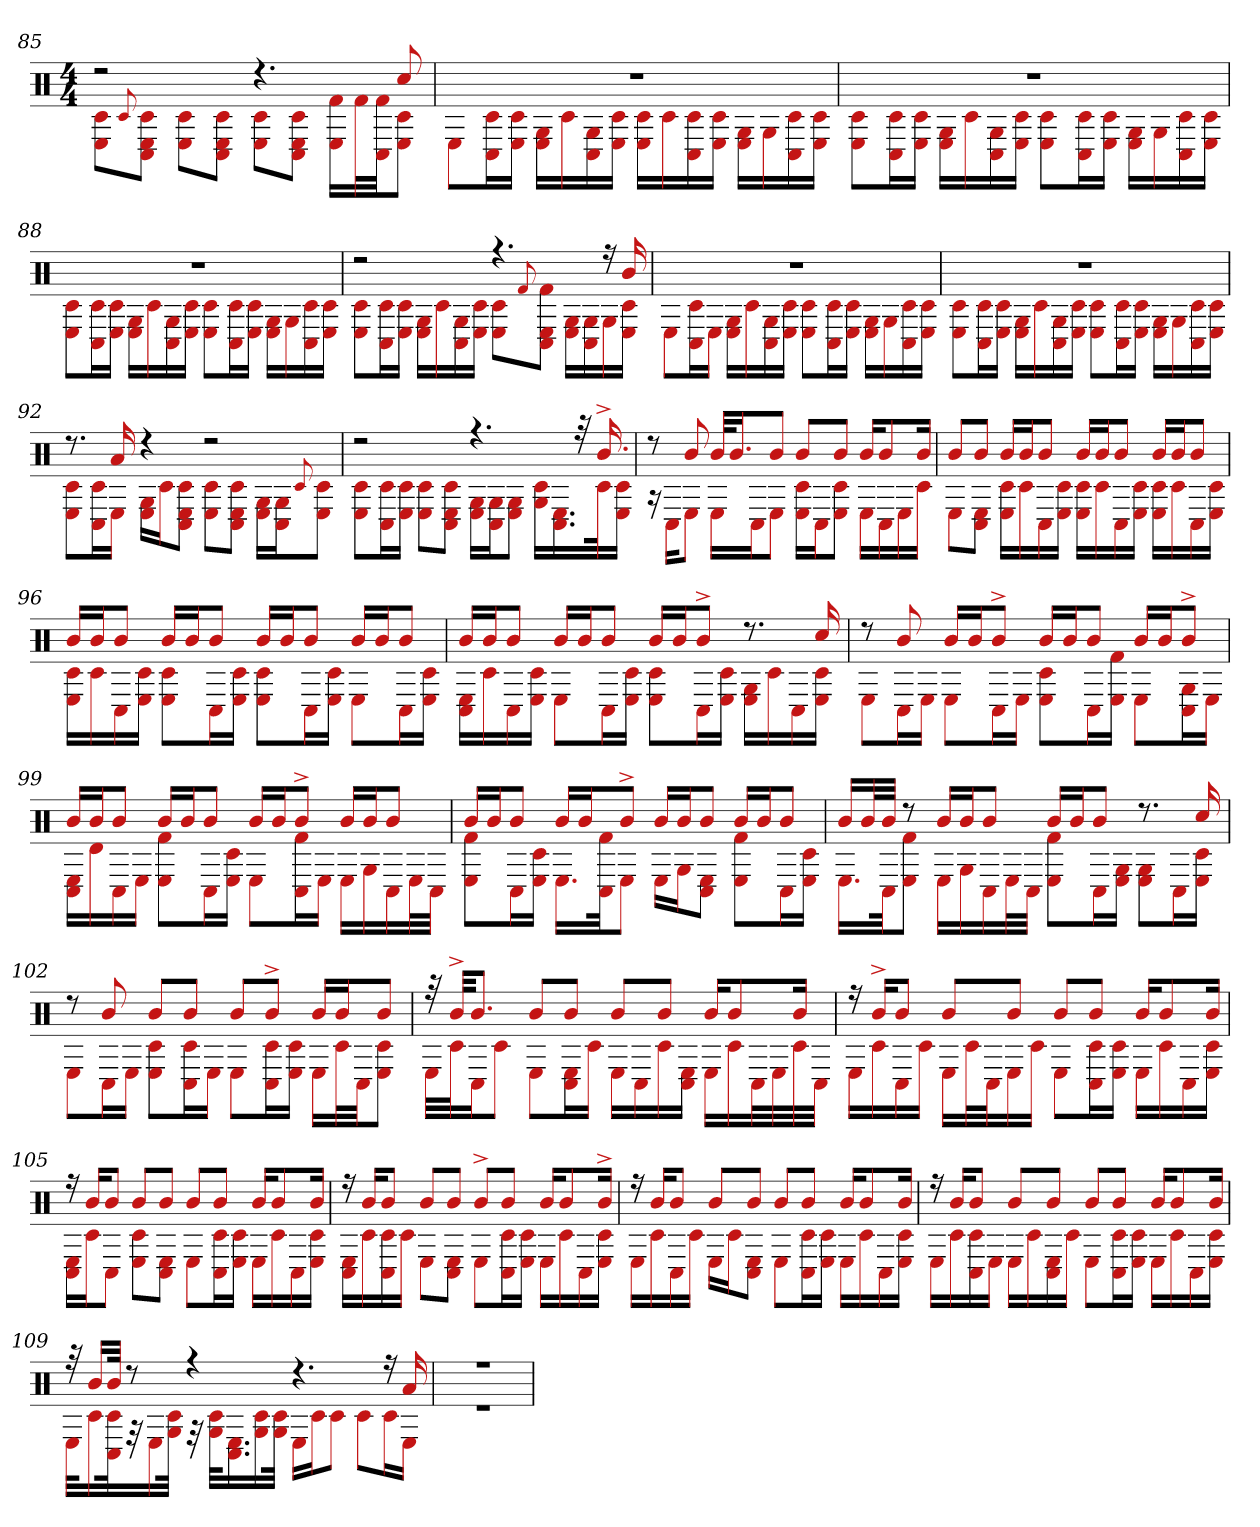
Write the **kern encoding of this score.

**kern
*part1
*staff1
*clefX
*k[]
*M4/4
=85
*^
2r	8E 8c#L
.	8qqc#
.	8C# 8c# 8EJ
.	8E 8c#L
.	8C# 8E 8c#J
4.r	8E 8c#L
.	8C# 8E 8c#J
.	16f# 16ELL
.	32f#L
.	32C# 32f#JJ
8cc#	8c# 8EJ
=86	=86
1r	8EL
.	16C# 16c#L
.	16c# 16EJJ
.	16G 16ELL
.	16c#
.	16C# 16G
.	16c# 16EJJ
.	16c# 16ELL
.	16c#
.	16C# 16c#
.	16c# 16EJJ
.	16G 16ELL
.	16G
.	16C# 16c#
.	16c# 16EJJ
=87	=87
1r	8E 8c#L
.	16c# 16C#L
.	16c# 16EJJ
.	16G 16ELL
.	16c#
.	16C# 16G
.	16c# 16EJJ
.	8E 8c#L
.	16C# 16c#L
.	16E 16c#JJ
.	16G 16ELL
.	16G
.	16c# 16C#
.	16c# 16EJJ
=88	=88
1r	8E 8c#L
.	16c# 16C#L
.	16c# 16EJJ
.	16G 16ELL
.	16c#
.	16C# 16G
.	16c# 16EJJ
.	8E 8c#L
.	16C# 16c#L
.	16E 16c#JJ
.	16E 16GLL
.	16G
.	16c# 16C#
.	16E 16c#JJ
=89	=89
2r	8E 8c#L
.	16C# 16c#L
.	16c# 16EJJ
.	16G 16ELL
.	16c#
.	16C# 16G
.	16c# 16EJJ
4.r	8E 8c#L
.	8qqf#
.	8C# 8E 8f#J
.	16G 16ELL
.	16G 16C#
16r	16G
16b	16E 16c#JJ
=90	=90
1r	8EL
.	16C# 16c#L
.	16EJJ
.	16G 16ELL
.	16c#
.	16C# 16G
.	16c# 16EJJ
.	8E 8c#L
.	16C# 16c#L
.	16E 16c#JJ
.	16G 16ELL
.	16G
.	16C# 16c#
.	16c# 16EJJ
=91	=91
1r	8E 8c#L
.	16c# 16C#L
.	16c# 16EJJ
.	16G 16ELL
.	16c#
.	16C# 16G
.	16E 16c#JJ
.	8E 8c#L
.	16C# 16c#L
.	16E 16c#JJ
.	16E 16GLL
.	16G
.	16c# 16C#
.	16c# 16EJJ
=92	=92
8.r	8E 8c#L
.	16c# 16C#L
16a	16EJJ
4r	16G 16ELL
.	16c#J
.	8C# 8E 8c#J
2r	8E 8c#L
.	8C# 8E 8c#J
.	16G 16ELL
.	16G 16C#J
.	8qqc#
.	8E 8c#J
=93	=93
2r	8E 8c#L
.	16C# 16c#L
.	16E 16c#JJ
.	8E 8c#L
.	8C# 8E 8c#J
4.r	16G 16ELL
.	16G 16C#J
.	8G 8EJ
.	16G 16c#LL
.	16.E 16.C#
32r	.
16.b^	32c#k
.	16c# 16EJJ
=94	=94
8r	16r
.	16C#KL
8b	8EJ
32bKLL	16ELL
16.bJ	.
.	16C#J
8bJ	8EJ
8bL	16c# 16ELL
.	16C#J
8bJ	8c# 8EJ
16bKL	16ELL
8b	16C#
.	16E
16bJk	16c#JJ
=95	=95
8bL	8EL
8bJ	8C# 8EJ
16bLL	16c# 16ELL
16bJ	16c#
8bJ	16C#
.	16E 16c#JJ
16bLL	16E 16c#LL
16bJ	16c#
8bJ	16C#
.	16c# 16EJJ
16bLL	16E 16c#LL
16bJ	16c#
8bJ	16C#
.	16c# 16EJJ
=96	=96
16bLL	16c# 16ELL
16bJ	16c#
8bJ	16C#
.	16c# 16EJJ
16bLL	8c# 8EL
16bJ	.
8bJ	16C#L
.	16c# 16EJJ
16bLL	8c# 8EL
16bJ	.
8bJ	16C#L
.	16E 16c#JJ
16bLL	8EL
16bJ	.
8bJ	16C#L
.	16c# 16EJJ
=97	=97
16bLL	16C# 16ELL
16bJ	16c#
8bJ	16C#
.	16E 16c#JJ
16bLL	8EL
16bJ	.
8bJ	16C#L
.	16c# 16EJJ
16bLL	8E 8c#L
16bJ	.
8b^J	16C#L
.	16c# 16EJJ
8.r	16G 16ELL
.	16c#
.	16C#
16cc#	16E 16c#JJ
=98	=98
8r	8EL
8b	16C#L
.	16EJJ
16bLL	8EL
16bJ	.
8b^J	16C#L
.	16EJJ
16bLL	8c# 8EL
16bJ	.
8bJ	16C#L
.	16E 16f#JJ
16bLL	8EL
16bJ	.
8b^J	16G 16C#L
.	16EJJ
=99	=99
16bLL	16C# 16ELL
16bJ	16d
8bJ	16C#
.	16EJJ
16bLL	8f# 8EL
16bJ	.
8bJ	16C#L
.	16c# 16EJJ
16bLL	8EL
16bJ	.
8b^J	16C# 16f#L
.	16EJJ
16bLL	16ELL
16bJ	16G
8bJ	16C#
.	32EL
.	32C#JJJ
=100	=100
16bLL	8E 8f#L
16bJ	.
8bJ	16C#L
.	16E 16c#JJ
16bLL	16.ELL
16bJ	.
.	32f# 32C#Jk
8b^J	8EJ
16bLL	16ELL
16bJ	16GJ
8bJ	8C# 8EJ
16bLL	8E 8f#L
16bJ	.
8bJ	16C#L
.	16E 16c#JJ
=101	=101
16bLL	16.ELL
32bL	.
32bJJJ	32C#Jk
8r	8f# 8EJ
16bLL	16ELL
16bJ	16G
8bJ	16C#
.	32EL
.	32C#JJJ
16bLL	8E 8f#L
16bJ	.
8bJ	16C#L
.	16E 16GJJ
8.r	8G 8EL
.	16C#L
16cc#	16E 16c#JJ
=102	=102
8r	8EL
8b	16C#L
.	16EJJ
8bL	8c# 8EL
8bJ	16C# 16c#L
.	16EJJ
8bL	8EL
8b^J	16C# 16c#L
.	16E 16c#JJ
16bLL	16ELL
16bJ	32c#L
.	32C#JJ
8bJ	8E 8c#J
=103	=103
32r	32ELLL
32b^KKL	32c#J
8.bJ	16C#J
.	8c#J
8bL	8EL
8bJ	16C# 16EL
.	16c#JJ
8bL	16ELL
.	16C#
8bJ	16c#
.	16E 16C#JJ
16bKL	16ELL
8b	16c#
.	32C#L
.	32E
16bJk	32c#
.	32C#JJJ
=104	=104
16r	16ELL
16b^KL	16c#
8bJ	16C#
.	16c#JJ
8bL	16ELL
.	32c#L
.	32C#J
8bJ	16E
.	16c#JJ
8bL	8EL
8bJ	16C# 16c#L
.	16c# 16EJJ
16bKL	16ELL
8b	16c#
.	16C#
16bJk	16E 16c#JJ
=105	=105
16r	16C# 16ELL
16bKL	16c#J
8bJ	8C#J
8bL	8E 8c#L
8bJ	8C# 8EJ
8bL	8EL
8bJ	16C# 16c#L
.	16c# 16EJJ
16bKL	16ELL
8b	16c#
.	16C#
16bJk	16E 16c#JJ
=106	=106
16r	16C# 16ELL
16bKL	16c#
8bJ	16C# 16c#
.	16c#JJ
8bL	8EL
8bJ	8C# 8EJ
8b^L	8EL
8bJ	16C# 16c#L
.	16E 16c#JJ
16bKL	16ELL
8b	16c#
.	16C#
16b^Jk	16E 16c#JJ
=107	=107
16r	16ELL
16bKL	16c#
8bJ	16C#
.	16c#JJ
8bL	16ELL
.	16c#J
8bJ	8C# 8EJ
8bL	8EL
8bJ	16C# 16c#L
.	16c# 16EJJ
16bKL	16ELL
8b	16c#
.	16C#
16bJk	16c# 16EJJ
=108	=108
16r	16ELL
16bKL	16c#
8bJ	16C# 16c#
.	16EJJ
8bL	16ELL
.	16c#
8bJ	16E 16C#
.	16c#JJ
8bL	8EL
8bJ	16C# 16c#L
.	16E 16c#JJ
16bKL	16ELL
8b	16c#
.	16C#
16bJk	16E 16c#JJ
=109	=109
32r	32EKLL
16bLL	16c#
32bJJk	32C# 32c#k
8r	32r
.	16E
.	32c# 32GJJk
4r	32r
.	32G 32c#KLL
.	16.E 16.C#
.	16G 16c#
.	32G 32c#JJk
4.r	16ELL
.	16c#J
.	8c#J
.	8c#L
16r	16c#L
16a	16EJJ
=110	=110
1r	1r
*v	*v
=
*-
